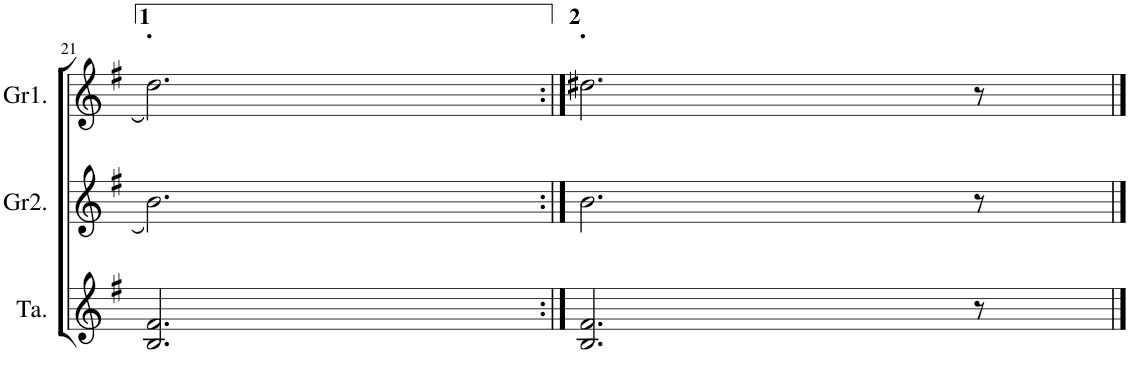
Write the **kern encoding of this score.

**kern	**kern	**kern
*part3	*part2	*part1
*staff3	*staff2	*staff1
*I"Tarota	*I"Gralla2	*I"Gralla1
*I'Ta.	*I'Gr2.	*I'Gr1.
!!LO:PB:g=z
*clefG2	*clefG2	*clefG2
*k[f#]	*k[f#]	*k[f#]
*M7/8	*M7/8	*M7/8
=21	=21	=21
!	!	!LO:TX:a:B:t=.
2.B/ 2.f#/	2.b\	2.dd\
=22:|!	=22:|!	=22:|!
!	!	!LO:TX:a:B:t=.
2.B/ 2.f#/	2.b\	2.dd#X\
8r	8r	8r
==	==	==
*-	*-	*-
